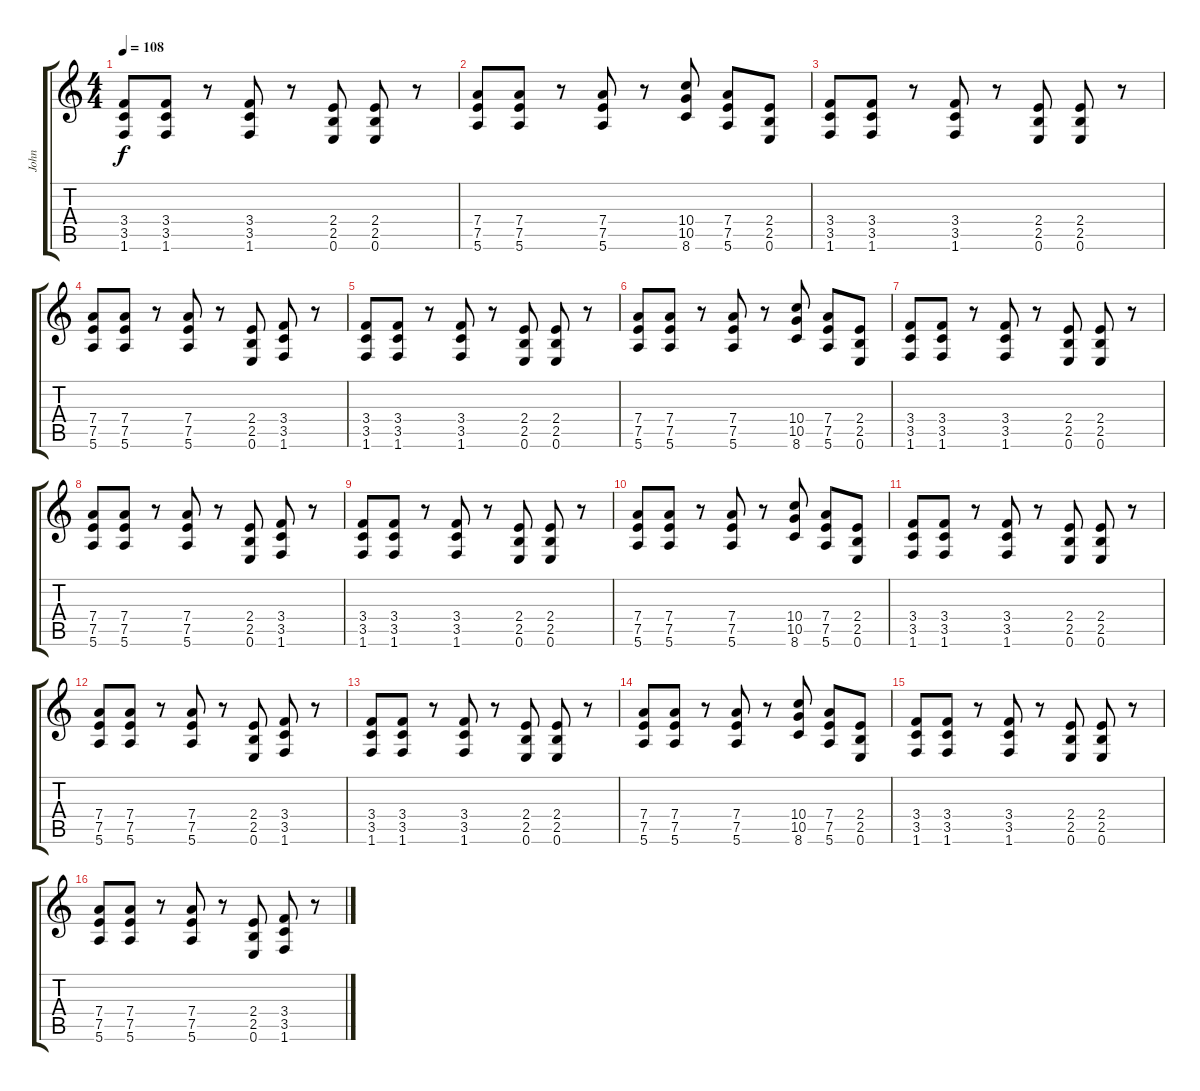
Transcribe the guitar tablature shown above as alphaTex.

\track ("John" "John") {instrument electricguitarjazz}
\staff {score tabs}
\tuning (E4 B3 G3 D3 A2 E2) {hide}
\ts (4 4)
\tempo 108
\clef g2
\ks c
(3.4 3.5 1.6).8{dy f} (3.4 3.5 1.6).8 r.8 (3.4 3.5 1.6).8 r.8 (2.4 2.5 0.6).8 (2.4 2.5 0.6).8 r.8 |
(7.4 7.5 5.6).8 (7.4 7.5 5.6).8 r.8 (7.4 7.5 5.6).8 r.8 (10.4 10.5 8.6).8 (7.4 7.5 5.6).8 (2.4 2.5 0.6).8 |
(3.4 3.5 1.6).8 (3.4 3.5 1.6).8 r.8 (3.4 3.5 1.6).8 r.8 (2.4 2.5 0.6).8 (2.4 2.5 0.6).8 r.8 |
(7.4 7.5 5.6).8 (7.4 7.5 5.6).8 r.8 (7.4 7.5 5.6).8 r.8 (2.4 2.5 0.6).8 (3.4 3.5 1.6).8 r.8 |
(3.4 3.5 1.6).8 (3.4 3.5 1.6).8 r.8 (3.4 3.5 1.6).8 r.8 (2.4 2.5 0.6).8 (2.4 2.5 0.6).8 r.8 |
(7.4 7.5 5.6).8 (7.4 7.5 5.6).8 r.8 (7.4 7.5 5.6).8 r.8 (10.4 10.5 8.6).8 (7.4 7.5 5.6).8 (2.4 2.5 0.6).8 |
(3.4 3.5 1.6).8 (3.4 3.5 1.6).8 r.8 (3.4 3.5 1.6).8 r.8 (2.4 2.5 0.6).8 (2.4 2.5 0.6).8 r.8 |
(7.4 7.5 5.6).8 (7.4 7.5 5.6).8 r.8 (7.4 7.5 5.6).8 r.8 (2.4 2.5 0.6).8 (3.4 3.5 1.6).8 r.8 |
(3.4 3.5 1.6).8 (3.4 3.5 1.6).8 r.8 (3.4 3.5 1.6).8 r.8 (2.4 2.5 0.6).8 (2.4 2.5 0.6).8 r.8 |
(7.4 7.5 5.6).8 (7.4 7.5 5.6).8 r.8 (7.4 7.5 5.6).8 r.8 (10.4 10.5 8.6).8 (7.4 7.5 5.6).8 (2.4 2.5 0.6).8 |
(3.4 3.5 1.6).8 (3.4 3.5 1.6).8 r.8 (3.4 3.5 1.6).8 r.8 (2.4 2.5 0.6).8 (2.4 2.5 0.6).8 r.8 |
(7.4 7.5 5.6).8 (7.4 7.5 5.6).8 r.8 (7.4 7.5 5.6).8 r.8 (2.4 2.5 0.6).8 (3.4 3.5 1.6).8 r.8 |
(3.4 3.5 1.6).8 (3.4 3.5 1.6).8 r.8 (3.4 3.5 1.6).8 r.8 (2.4 2.5 0.6).8 (2.4 2.5 0.6).8 r.8 |
(7.4 7.5 5.6).8 (7.4 7.5 5.6).8 r.8 (7.4 7.5 5.6).8 r.8 (10.4 10.5 8.6).8 (7.4 7.5 5.6).8 (2.4 2.5 0.6).8 |
(3.4 3.5 1.6).8 (3.4 3.5 1.6).8 r.8 (3.4 3.5 1.6).8 r.8 (2.4 2.5 0.6).8 (2.4 2.5 0.6).8 r.8 |
(7.4 7.5 5.6).8 (7.4 7.5 5.6).8 r.8 (7.4 7.5 5.6).8 r.8 (2.4 2.5 0.6).8 (3.4 3.5 1.6).8 r.8
